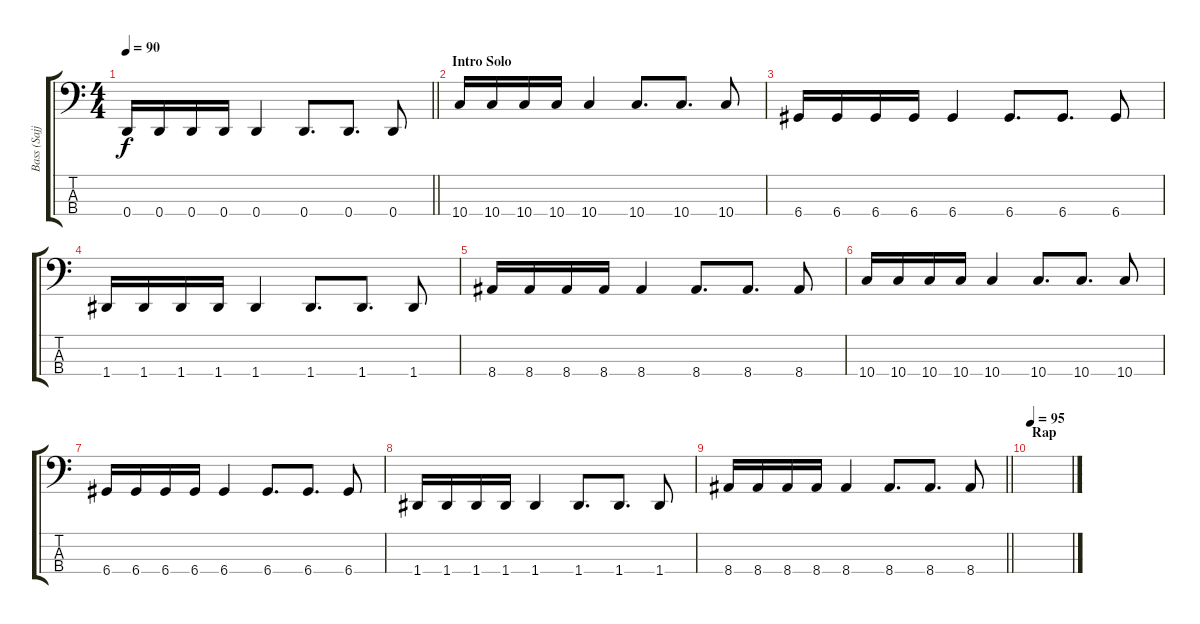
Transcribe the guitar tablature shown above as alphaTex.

\track ("Bass (Sajjad)" "Bass (Sajj") {instrument electricbassfinger}
\staff {score tabs}
\tuning (G2 D2 A1 D1) {hide}
\ts (4 4)
\tempo 90
\clef f4
\barLineRight lightlight
\ks c
0.4.16{dy f} 0.4.16 0.4.16 0.4.16 0.4.4 0.4.8{d} 0.4.8{d} 0.4.8 |
\section ("" "Intro Solo")
10.4.16 10.4.16 10.4.16 10.4.16 10.4.4 10.4.8{d} 10.4.8{d} 10.4.8 |
6.4.16 6.4.16 6.4.16 6.4.16 6.4.4 6.4.8{d} 6.4.8{d} 6.4.8 |
1.4.16 1.4.16 1.4.16 1.4.16 1.4.4 1.4.8{d} 1.4.8{d} 1.4.8 |
8.4.16 8.4.16 8.4.16 8.4.16 8.4.4 8.4.8{d} 8.4.8{d} 8.4.8 |
10.4.16 10.4.16 10.4.16 10.4.16 10.4.4 10.4.8{d} 10.4.8{d} 10.4.8 |
6.4.16 6.4.16 6.4.16 6.4.16 6.4.4 6.4.8{d} 6.4.8{d} 6.4.8 |
1.4.16 1.4.16 1.4.16 1.4.16 1.4.4 1.4.8{d} 1.4.8{d} 1.4.8 |
\barLineRight lightlight
8.4.16 8.4.16 8.4.16 8.4.16 8.4.4 8.4.8{d} 8.4.8{d} 8.4.8 |
\section ("" "Rap")
\tempo 95
